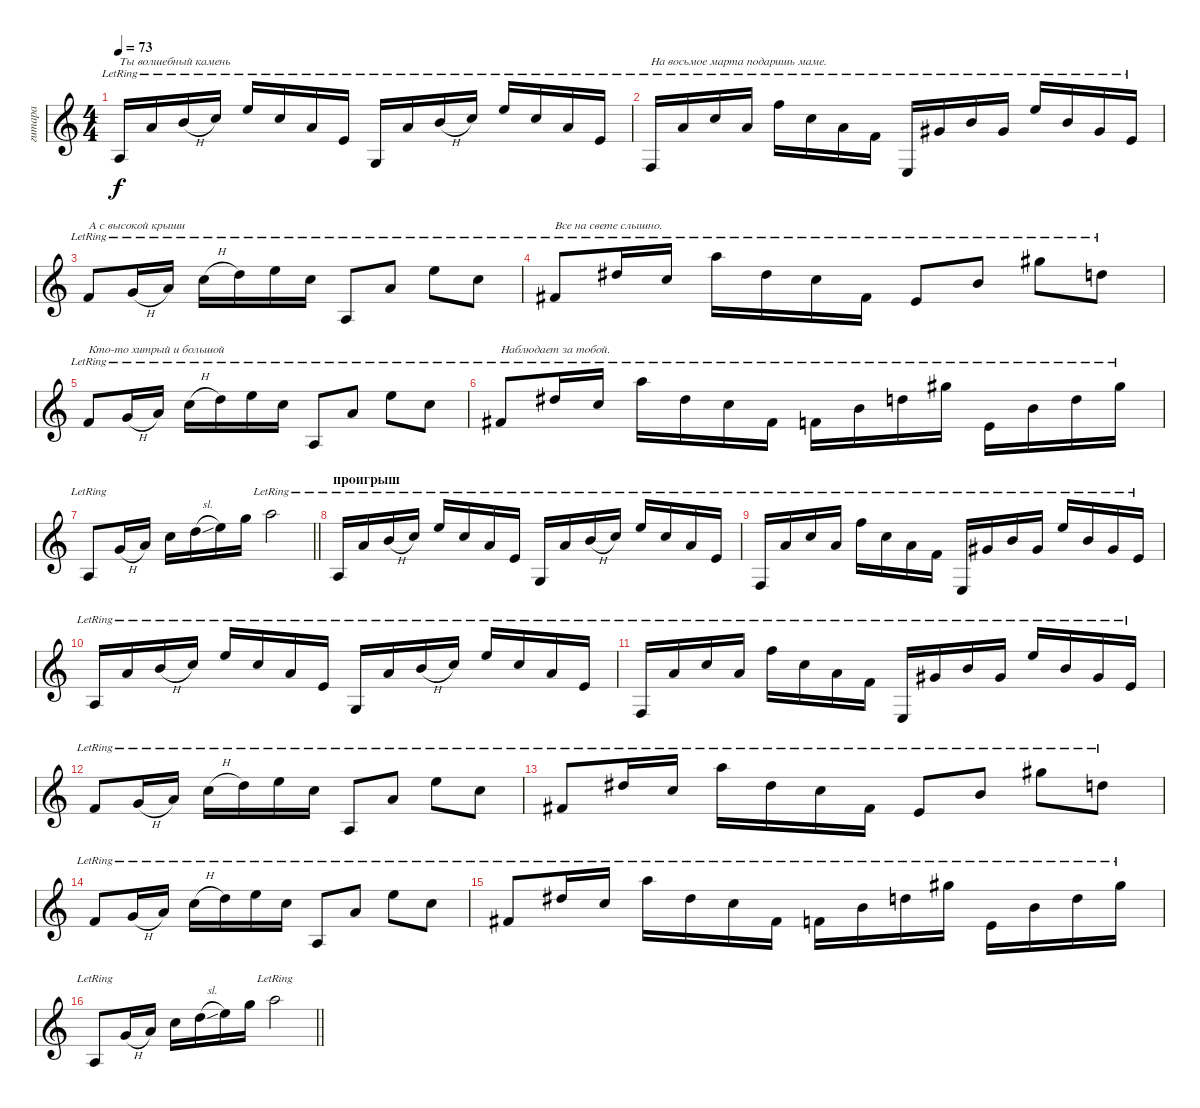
\track ("гитара" "гитара") {instrument acousticguitarsteel}
\staff {score}
\tuning (E4 B3 G3 D3 A2 E2) {hide}
\ts (4 4)
\tempo 73
\clef g2
\ks c
0.5{lr}.16{txt "Ты волшебный камень" dy f} 2.3{lr}.16 0.2{h lr}.16 1.2{lr}.16 0.1{lr}.16 1.2{lr}.16 2.3{lr}.16 2.4{lr}.16 3.6{lr}.16 2.3{lr}.16 0.2{h lr}.16 1.2{lr}.16 0.1{lr}.16 1.2{lr}.16 2.3{lr}.16 2.4{lr}.16 |
1.6{lr}.16{txt "На восьмое марта подаришь маме."} 2.3{lr}.16 1.2{lr}.16 2.3{lr}.16 1.1{lr}.16 1.2{lr}.16 2.3{lr}.16 3.4{lr}.16 0.6{lr}.16 1.3{lr}.16 0.2{lr}.16 1.3{lr}.16 0.1{lr}.16 0.2{lr}.16 1.3{lr}.16 2.4{lr}.16 |
3.4{lr}.8{txt "А с высокой крыши"} 0.3{h lr}.16 2.3{lr}.16 1.2{h lr}.16 3.2{lr}.16 0.1{lr}.16 1.2{lr}.16 0.5{lr}.8 2.3{lr}.8 0.1{lr}.8 1.2{lr}.8 |
4.4{lr}.8{txt "Все на свете слышно."} 4.2{lr}.16 5.3{lr}.16 5.1{lr}.16 4.2{lr}.16 5.3{lr}.16 4.4{lr}.16 2.4{lr}.8 4.3{lr}.8 4.1{lr}.8 3.2{lr}.8 |
3.4{lr}.8{txt "Кто-то хитрый и большой"} 0.3{h lr}.16 2.3{lr}.16 1.2{h lr}.16 3.2{lr}.16 0.1{lr}.16 1.2{lr}.16 0.5{lr}.8 2.3{lr}.8 0.1{lr}.8 1.2{lr}.8 |
4.4{lr}.8{txt "Наблюдает за тобой."} 4.2{lr}.16 5.3{lr}.16 5.1{lr}.16 4.2{lr}.16 5.3{lr}.16 4.4{lr}.16 3.4{lr}.16 4.3{lr}.16 3.2{lr}.16 4.1{lr}.16 2.4{lr}.16 4.3{lr}.16 3.2{lr}.16 4.1{lr}.16 |
\barLineRight lightlight
0.5{lr}.8 0.3{h}.16 2.3.16 1.2.16 3.2{sl}.16 5.2.16 3.1.16 5.1{lr}.2 |
\section ("" "проигрыш")
0.5{lr}.16 2.3{lr}.16 0.2{h lr}.16 1.2{lr}.16 0.1{lr}.16 1.2{lr}.16 2.3{lr}.16 2.4{lr}.16 3.6{lr}.16 2.3{lr}.16 0.2{h lr}.16 1.2{lr}.16 0.1{lr}.16 1.2{lr}.16 2.3{lr}.16 2.4{lr}.16 |
1.6{lr}.16 2.3{lr}.16 1.2{lr}.16 2.3{lr}.16 1.1{lr}.16 1.2{lr}.16 2.3{lr}.16 3.4{lr}.16 0.6{lr}.16 1.3{lr}.16 0.2{lr}.16 1.3{lr}.16 0.1{lr}.16 0.2{lr}.16 1.3{lr}.16 2.4{lr}.16 |
0.5{lr}.16 2.3{lr}.16 0.2{h lr}.16 1.2{lr}.16 0.1{lr}.16 1.2{lr}.16 2.3{lr}.16 2.4{lr}.16 3.6{lr}.16 2.3{lr}.16 0.2{h lr}.16 1.2{lr}.16 0.1{lr}.16 1.2{lr}.16 2.3{lr}.16 2.4{lr}.16 |
1.6{lr}.16 2.3{lr}.16 1.2{lr}.16 2.3{lr}.16 1.1{lr}.16 1.2{lr}.16 2.3{lr}.16 3.4{lr}.16 0.6{lr}.16 1.3{lr}.16 0.2{lr}.16 1.3{lr}.16 0.1{lr}.16 0.2{lr}.16 1.3{lr}.16 2.4{lr}.16 |
3.4{lr}.8 0.3{h lr}.16 2.3{lr}.16 1.2{h lr}.16 3.2{lr}.16 0.1{lr}.16 1.2{lr}.16 0.5{lr}.8 2.3{lr}.8 0.1{lr}.8 1.2{lr}.8 |
4.4{lr}.8 4.2{lr}.16 5.3{lr}.16 5.1{lr}.16 4.2{lr}.16 5.3{lr}.16 4.4{lr}.16 2.4{lr}.8 4.3{lr}.8 4.1{lr}.8 3.2{lr}.8 |
3.4{lr}.8 0.3{h lr}.16 2.3{lr}.16 1.2{h lr}.16 3.2{lr}.16 0.1{lr}.16 1.2{lr}.16 0.5{lr}.8 2.3{lr}.8 0.1{lr}.8 1.2{lr}.8 |
4.4{lr}.8 4.2{lr}.16 5.3{lr}.16 5.1{lr}.16 4.2{lr}.16 5.3{lr}.16 4.4{lr}.16 3.4{lr}.16 4.3{lr}.16 3.2{lr}.16 4.1{lr}.16 2.4{lr}.16 4.3{lr}.16 3.2{lr}.16 4.1{lr}.16 |
\barLineRight lightlight
0.5{lr}.8 0.3{h}.16 2.3.16 1.2.16 3.2{sl}.16 5.2.16 3.1.16 5.1{lr}.2
